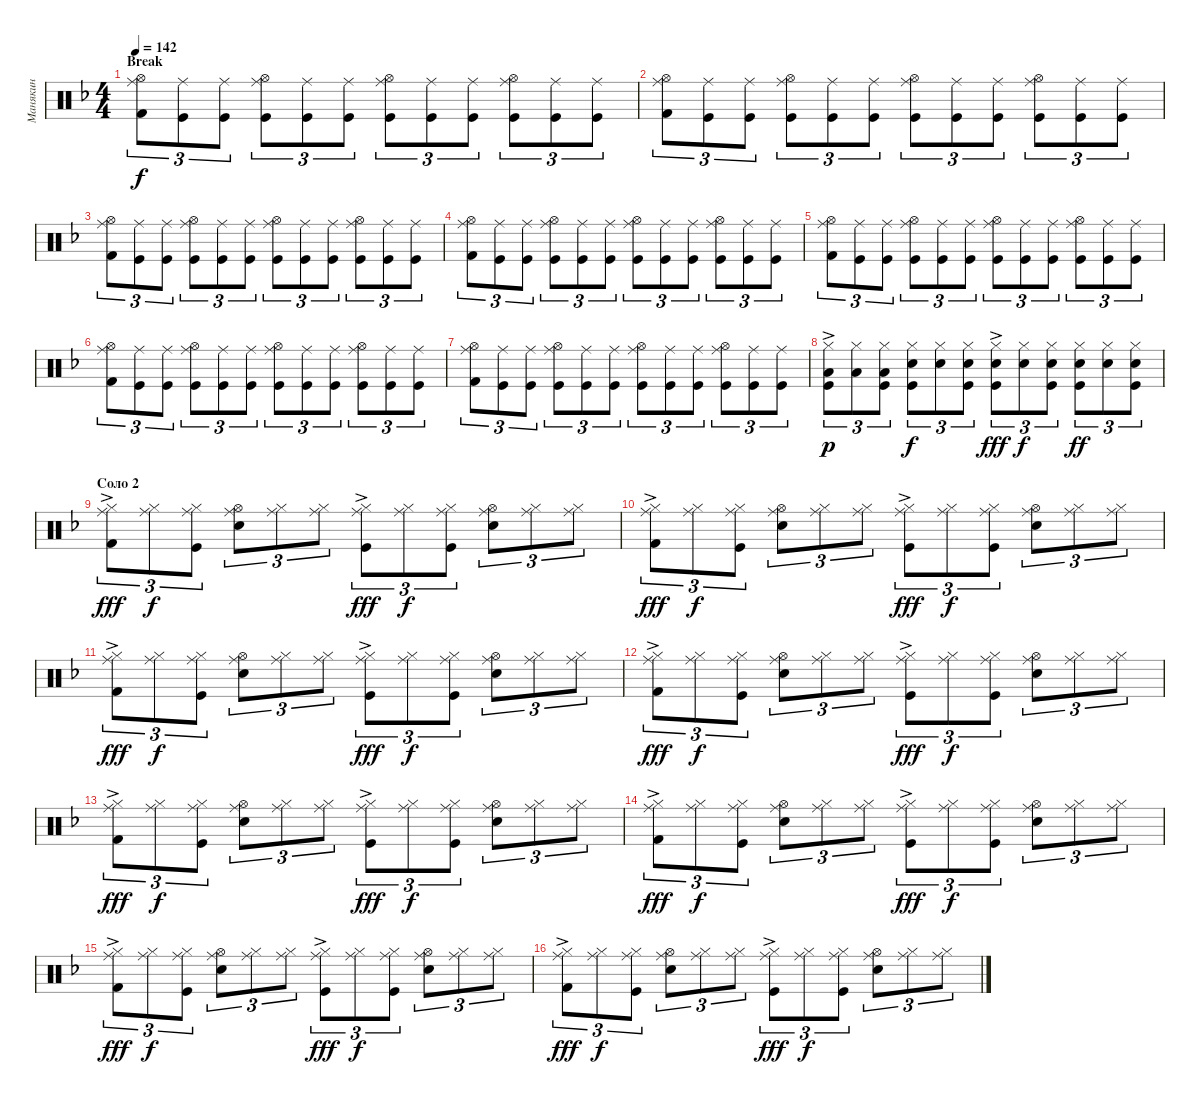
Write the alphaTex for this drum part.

\track ("Манякин" "Манякин") {instrument percussion}
\staff {score}
\articulation defaults
\ts (4 4)
\section ("" "Break")
\tempo 142
\clef neutral
\ks dminor
("Hi-Hat (open)" "Ride (middle)" "Kick (hit) 2").8{tu (3 2) dy f} ("Ride (middle)" "Kick (hit)").8{tu (3 2)} ("Ride (middle)" "Kick (hit)").8{tu (3 2)} ("Hi-Hat (open)" "Ride (middle)" "Kick (hit)").8{tu (3 2)} ("Ride (middle)" "Kick (hit)").8{tu (3 2)} ("Ride (middle)" "Kick (hit)").8{tu (3 2)} ("Hi-Hat (open)" "Ride (middle)" "Kick (hit)").8{tu (3 2)} ("Ride (middle)" "Kick (hit)").8{tu (3 2)} ("Ride (middle)" "Kick (hit)").8{tu (3 2)} ("Hi-Hat (open)" "Ride (middle)" "Kick (hit)").8{tu (3 2)} ("Ride (middle)" "Kick (hit)").8{tu (3 2)} ("Ride (middle)" "Kick (hit)").8{tu (3 2)} |
("Hi-Hat (open)" "Ride (middle)" "Kick (hit) 2").8{tu (3 2)} ("Ride (middle)" "Kick (hit)").8{tu (3 2)} ("Ride (middle)" "Kick (hit)").8{tu (3 2)} ("Hi-Hat (open)" "Ride (middle)" "Kick (hit)").8{tu (3 2)} ("Ride (middle)" "Kick (hit)").8{tu (3 2)} ("Ride (middle)" "Kick (hit)").8{tu (3 2)} ("Hi-Hat (open)" "Ride (middle)" "Kick (hit)").8{tu (3 2)} ("Ride (middle)" "Kick (hit)").8{tu (3 2)} ("Ride (middle)" "Kick (hit)").8{tu (3 2)} ("Hi-Hat (open)" "Ride (middle)" "Kick (hit)").8{tu (3 2)} ("Ride (middle)" "Kick (hit)").8{tu (3 2)} ("Ride (middle)" "Kick (hit)").8{tu (3 2)} |
("Hi-Hat (open)" "Ride (middle)" "Kick (hit) 2").8{tu (3 2)} ("Ride (middle)" "Kick (hit)").8{tu (3 2)} ("Ride (middle)" "Kick (hit)").8{tu (3 2)} ("Hi-Hat (open)" "Ride (middle)" "Kick (hit)").8{tu (3 2)} ("Ride (middle)" "Kick (hit)").8{tu (3 2)} ("Ride (middle)" "Kick (hit)").8{tu (3 2)} ("Hi-Hat (open)" "Ride (middle)" "Kick (hit)").8{tu (3 2)} ("Ride (middle)" "Kick (hit)").8{tu (3 2)} ("Ride (middle)" "Kick (hit)").8{tu (3 2)} ("Hi-Hat (open)" "Ride (middle)" "Kick (hit)").8{tu (3 2)} ("Ride (middle)" "Kick (hit)").8{tu (3 2)} ("Ride (middle)" "Kick (hit)").8{tu (3 2)} |
("Hi-Hat (open)" "Ride (middle)" "Kick (hit) 2").8{tu (3 2)} ("Ride (middle)" "Kick (hit)").8{tu (3 2)} ("Ride (middle)" "Kick (hit)").8{tu (3 2)} ("Hi-Hat (open)" "Ride (middle)" "Kick (hit)").8{tu (3 2)} ("Ride (middle)" "Kick (hit)").8{tu (3 2)} ("Ride (middle)" "Kick (hit)").8{tu (3 2)} ("Hi-Hat (open)" "Ride (middle)" "Kick (hit)").8{tu (3 2)} ("Ride (middle)" "Kick (hit)").8{tu (3 2)} ("Ride (middle)" "Kick (hit)").8{tu (3 2)} ("Hi-Hat (open)" "Ride (middle)" "Kick (hit)").8{tu (3 2)} ("Ride (middle)" "Kick (hit)").8{tu (3 2)} ("Ride (middle)" "Kick (hit)").8{tu (3 2)} |
("Hi-Hat (open)" "Ride (middle)" "Kick (hit) 2").8{tu (3 2)} ("Ride (middle)" "Kick (hit)").8{tu (3 2)} ("Ride (middle)" "Kick (hit)").8{tu (3 2)} ("Hi-Hat (open)" "Ride (middle)" "Kick (hit)").8{tu (3 2)} ("Ride (middle)" "Kick (hit)").8{tu (3 2)} ("Ride (middle)" "Kick (hit)").8{tu (3 2)} ("Hi-Hat (open)" "Ride (middle)" "Kick (hit)").8{tu (3 2)} ("Ride (middle)" "Kick (hit)").8{tu (3 2)} ("Ride (middle)" "Kick (hit)").8{tu (3 2)} ("Hi-Hat (open)" "Ride (middle)" "Kick (hit)").8{tu (3 2)} ("Ride (middle)" "Kick (hit)").8{tu (3 2)} ("Ride (middle)" "Kick (hit)").8{tu (3 2)} |
("Hi-Hat (open)" "Ride (middle)" "Kick (hit) 2").8{tu (3 2)} ("Ride (middle)" "Kick (hit)").8{tu (3 2)} ("Ride (middle)" "Kick (hit)").8{tu (3 2)} ("Hi-Hat (open)" "Ride (middle)" "Kick (hit)").8{tu (3 2)} ("Ride (middle)" "Kick (hit)").8{tu (3 2)} ("Ride (middle)" "Kick (hit)").8{tu (3 2)} ("Hi-Hat (open)" "Ride (middle)" "Kick (hit)").8{tu (3 2)} ("Ride (middle)" "Kick (hit)").8{tu (3 2)} ("Ride (middle)" "Kick (hit)").8{tu (3 2)} ("Hi-Hat (open)" "Ride (middle)" "Kick (hit)").8{tu (3 2)} ("Ride (middle)" "Kick (hit)").8{tu (3 2)} ("Ride (middle)" "Kick (hit)").8{tu (3 2)} |
("Hi-Hat (open)" "Ride (middle)" "Kick (hit) 2").8{tu (3 2)} ("Ride (middle)" "Kick (hit)").8{tu (3 2)} ("Ride (middle)" "Kick (hit)").8{tu (3 2)} ("Hi-Hat (open)" "Ride (middle)" "Kick (hit)").8{tu (3 2)} ("Ride (middle)" "Kick (hit)").8{tu (3 2)} ("Ride (middle)" "Kick (hit)").8{tu (3 2)} ("Hi-Hat (open)" "Ride (middle)" "Kick (hit)").8{tu (3 2)} ("Ride (middle)" "Kick (hit)").8{tu (3 2)} ("Ride (middle)" "Kick (hit)").8{tu (3 2)} ("Hi-Hat (open)" "Ride (middle)" "Kick (hit)").8{tu (3 2)} ("Ride (middle)" "Kick (hit)").8{tu (3 2)} ("Ride (middle)" "Kick (hit)").8{tu (3 2)} |
("Hi-Hat (closed)"{ac} "Low Tom (hit)" "Kick (hit)").8{tu (3 2) dy p} ("Hi-Hat (closed)" "Low Tom (hit)").8{tu (3 2)} ("Hi-Hat (closed)" "Low Tom (hit)" "Kick (hit)").8{tu (3 2)} ("Hi-Hat (closed)" "Snare (hit) 2" "Kick (hit)").8{tu (3 2) dy f} ("Hi-Hat (closed)" "Snare (hit) 2").8{tu (3 2)} ("Hi-Hat (closed)" "Snare (hit) 2" "Kick (hit)").8{tu (3 2)} ("Hi-Hat (closed)"{ac} "Snare (hit) 2" "Kick (hit)").8{tu (3 2) dy fff} ("Hi-Hat (closed)" "Snare (hit) 2").8{tu (3 2) dy f} ("Hi-Hat (closed)" "Snare (hit) 2" "Kick (hit)").8{tu (3 2)} ("Hi-Hat (closed)" "Snare (hit) 2" "Kick (hit)").8{tu (3 2) dy ff} ("Hi-Hat (closed)" "Snare (hit) 2").8{tu (3 2)} ("Hi-Hat (closed)" "Snare (hit) 2" "Kick (hit)").8{tu (3 2)} |
\section ("" "Соло 2")
("Ride (middle)" "Hi-Hat (closed)"{ac} "Kick (hit) 2").8{tu (3 2) dy fff} ("Ride (middle)" "Hi-Hat (closed)").8{tu (3 2) dy f} ("Ride (middle)" "Hi-Hat (closed)" "Kick (hit)").8{tu (3 2)} ("Hi-Hat (open)" "Ride (middle)" "Snare (hit) 2").8{tu (3 2)} ("Ride (middle)" "Hi-Hat (closed)").8{tu (3 2)} ("Ride (middle)" "Hi-Hat (closed)").8{tu (3 2)} ("Hi-Hat (closed)"{ac} "Ride (middle)" "Kick (hit)").8{tu (3 2) dy fff} ("Hi-Hat (closed)" "Ride (middle)").8{tu (3 2) dy f} ("Hi-Hat (closed)" "Ride (middle)" "Kick (hit)").8{tu (3 2)} ("Hi-Hat (open)" "Ride (middle)" "Snare (hit) 2").8{tu (3 2)} ("Hi-Hat (closed)" "Ride (middle)").8{tu (3 2)} ("Hi-Hat (closed)" "Ride (middle)").8{tu (3 2)} |
("Ride (middle)" "Hi-Hat (closed)"{ac} "Kick (hit) 2").8{tu (3 2) dy fff} ("Ride (middle)" "Hi-Hat (closed)").8{tu (3 2) dy f} ("Ride (middle)" "Hi-Hat (closed)" "Kick (hit)").8{tu (3 2)} ("Hi-Hat (open)" "Ride (middle)" "Snare (hit) 2").8{tu (3 2)} ("Ride (middle)" "Hi-Hat (closed)").8{tu (3 2)} ("Ride (middle)" "Hi-Hat (closed)").8{tu (3 2)} ("Hi-Hat (closed)"{ac} "Ride (middle)" "Kick (hit)").8{tu (3 2) dy fff} ("Hi-Hat (closed)" "Ride (middle)").8{tu (3 2) dy f} ("Hi-Hat (closed)" "Ride (middle)" "Kick (hit)").8{tu (3 2)} ("Hi-Hat (open)" "Ride (middle)" "Snare (hit) 2").8{tu (3 2)} ("Hi-Hat (closed)" "Ride (middle)").8{tu (3 2)} ("Hi-Hat (closed)" "Ride (middle)").8{tu (3 2)} |
("Ride (middle)" "Hi-Hat (closed)"{ac} "Kick (hit) 2").8{tu (3 2) dy fff} ("Ride (middle)" "Hi-Hat (closed)").8{tu (3 2) dy f} ("Ride (middle)" "Hi-Hat (closed)" "Kick (hit)").8{tu (3 2)} ("Hi-Hat (open)" "Ride (middle)" "Snare (hit) 2").8{tu (3 2)} ("Ride (middle)" "Hi-Hat (closed)").8{tu (3 2)} ("Ride (middle)" "Hi-Hat (closed)").8{tu (3 2)} ("Hi-Hat (closed)"{ac} "Ride (middle)" "Kick (hit)").8{tu (3 2) dy fff} ("Hi-Hat (closed)" "Ride (middle)").8{tu (3 2) dy f} ("Hi-Hat (closed)" "Ride (middle)" "Kick (hit)").8{tu (3 2)} ("Hi-Hat (open)" "Ride (middle)" "Snare (hit) 2").8{tu (3 2)} ("Hi-Hat (closed)" "Ride (middle)").8{tu (3 2)} ("Hi-Hat (closed)" "Ride (middle)").8{tu (3 2)} |
("Ride (middle)" "Hi-Hat (closed)"{ac} "Kick (hit) 2").8{tu (3 2) dy fff} ("Ride (middle)" "Hi-Hat (closed)").8{tu (3 2) dy f} ("Ride (middle)" "Hi-Hat (closed)" "Kick (hit)").8{tu (3 2)} ("Hi-Hat (open)" "Ride (middle)" "Snare (hit) 2").8{tu (3 2)} ("Ride (middle)" "Hi-Hat (closed)").8{tu (3 2)} ("Ride (middle)" "Hi-Hat (closed)").8{tu (3 2)} ("Hi-Hat (closed)"{ac} "Ride (middle)" "Kick (hit)").8{tu (3 2) dy fff} ("Hi-Hat (closed)" "Ride (middle)").8{tu (3 2) dy f} ("Hi-Hat (closed)" "Ride (middle)" "Kick (hit)").8{tu (3 2)} ("Hi-Hat (open)" "Ride (middle)" "Snare (hit) 2").8{tu (3 2)} ("Hi-Hat (closed)" "Ride (middle)").8{tu (3 2)} ("Hi-Hat (closed)" "Ride (middle)").8{tu (3 2)} |
("Ride (middle)" "Hi-Hat (closed)"{ac} "Kick (hit) 2").8{tu (3 2) dy fff} ("Ride (middle)" "Hi-Hat (closed)").8{tu (3 2) dy f} ("Ride (middle)" "Hi-Hat (closed)" "Kick (hit)").8{tu (3 2)} ("Hi-Hat (open)" "Ride (middle)" "Snare (hit) 2").8{tu (3 2)} ("Ride (middle)" "Hi-Hat (closed)").8{tu (3 2)} ("Ride (middle)" "Hi-Hat (closed)").8{tu (3 2)} ("Hi-Hat (closed)"{ac} "Ride (middle)" "Kick (hit)").8{tu (3 2) dy fff} ("Hi-Hat (closed)" "Ride (middle)").8{tu (3 2) dy f} ("Hi-Hat (closed)" "Ride (middle)" "Kick (hit)").8{tu (3 2)} ("Hi-Hat (open)" "Ride (middle)" "Snare (hit) 2").8{tu (3 2)} ("Hi-Hat (closed)" "Ride (middle)").8{tu (3 2)} ("Hi-Hat (closed)" "Ride (middle)").8{tu (3 2)} |
("Ride (middle)" "Hi-Hat (closed)"{ac} "Kick (hit) 2").8{tu (3 2) dy fff} ("Ride (middle)" "Hi-Hat (closed)").8{tu (3 2) dy f} ("Ride (middle)" "Hi-Hat (closed)" "Kick (hit)").8{tu (3 2)} ("Hi-Hat (open)" "Ride (middle)" "Snare (hit) 2").8{tu (3 2)} ("Ride (middle)" "Hi-Hat (closed)").8{tu (3 2)} ("Ride (middle)" "Hi-Hat (closed)").8{tu (3 2)} ("Hi-Hat (closed)"{ac} "Ride (middle)" "Kick (hit)").8{tu (3 2) dy fff} ("Hi-Hat (closed)" "Ride (middle)").8{tu (3 2) dy f} ("Hi-Hat (closed)" "Ride (middle)" "Kick (hit)").8{tu (3 2)} ("Hi-Hat (open)" "Ride (middle)" "Snare (hit) 2").8{tu (3 2)} ("Hi-Hat (closed)" "Ride (middle)").8{tu (3 2)} ("Hi-Hat (closed)" "Ride (middle)").8{tu (3 2)} |
("Ride (middle)" "Hi-Hat (closed)"{ac} "Kick (hit) 2").8{tu (3 2) dy fff} ("Ride (middle)" "Hi-Hat (closed)").8{tu (3 2) dy f} ("Ride (middle)" "Hi-Hat (closed)" "Kick (hit)").8{tu (3 2)} ("Hi-Hat (open)" "Ride (middle)" "Snare (hit) 2").8{tu (3 2)} ("Ride (middle)" "Hi-Hat (closed)").8{tu (3 2)} ("Ride (middle)" "Hi-Hat (closed)").8{tu (3 2)} ("Hi-Hat (closed)"{ac} "Ride (middle)" "Kick (hit)").8{tu (3 2) dy fff} ("Hi-Hat (closed)" "Ride (middle)").8{tu (3 2) dy f} ("Hi-Hat (closed)" "Ride (middle)" "Kick (hit)").8{tu (3 2)} ("Hi-Hat (open)" "Ride (middle)" "Snare (hit) 2").8{tu (3 2)} ("Hi-Hat (closed)" "Ride (middle)").8{tu (3 2)} ("Hi-Hat (closed)" "Ride (middle)").8{tu (3 2)} |
("Ride (middle)" "Hi-Hat (closed)"{ac} "Kick (hit) 2").8{tu (3 2) dy fff} ("Ride (middle)" "Hi-Hat (closed)").8{tu (3 2) dy f} ("Ride (middle)" "Hi-Hat (closed)" "Kick (hit)").8{tu (3 2)} ("Hi-Hat (open)" "Ride (middle)" "Snare (hit) 2").8{tu (3 2)} ("Ride (middle)" "Hi-Hat (closed)").8{tu (3 2)} ("Ride (middle)" "Hi-Hat (closed)").8{tu (3 2)} ("Hi-Hat (closed)"{ac} "Ride (middle)" "Kick (hit)").8{tu (3 2) dy fff} ("Hi-Hat (closed)" "Ride (middle)").8{tu (3 2) dy f} ("Hi-Hat (closed)" "Ride (middle)" "Kick (hit)").8{tu (3 2)} ("Hi-Hat (open)" "Ride (middle)" "Snare (hit) 2").8{tu (3 2)} ("Hi-Hat (closed)" "Ride (middle)").8{tu (3 2)} ("Hi-Hat (closed)" "Ride (middle)").8{tu (3 2)}
